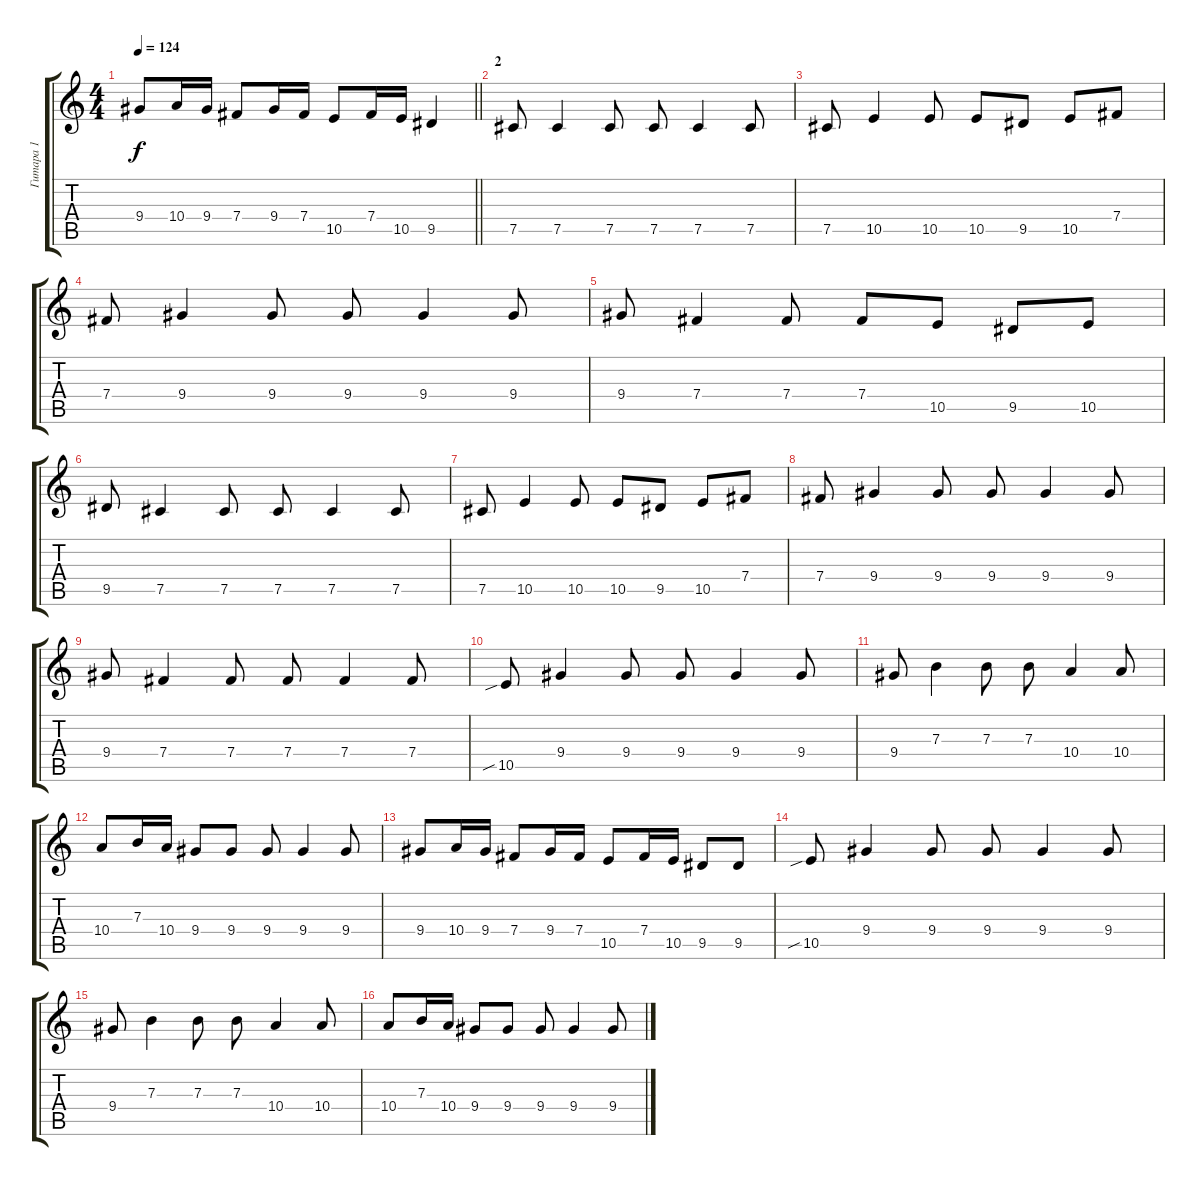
\track ("Гитара 1" "Гитара 1") {instrument overdrivenguitar}
\staff {score tabs}
\tuning (Db4 Ab3 E3 B2 Gb2 Db2) {hide}
\ts (4 4)
\tempo 124
\clef g2
\barLineRight lightlight
\ks c
9.4.8{dy f} 10.4.16 9.4.16 7.4.8 9.4.16 7.4.16 10.5.8 7.4.16 10.5.16 9.5.4 |
\section ("" "2")
7.5.8 7.5.4 7.5.8 7.5.8 7.5.4 7.5.8 |
7.5.8 10.5.4 10.5.8 10.5.8 9.5.8 10.5.8 7.4.8 |
7.4.8 9.4.4 9.4.8 9.4.8 9.4.4 9.4.8 |
9.4.8 7.4.4 7.4.8 7.4.8 10.5.8 9.5.8 10.5.8 |
9.5.8 7.5.4 7.5.8 7.5.8 7.5.4 7.5.8 |
7.5.8 10.5.4 10.5.8 10.5.8 9.5.8 10.5.8 7.4.8 |
7.4.8 9.4.4 9.4.8 9.4.8 9.4.4 9.4.8 |
9.4.8 7.4.4 7.4.8 7.4.8 7.4.4 7.4.8 |
10.5{sib}.8 9.4.4 9.4.8 9.4.8 9.4.4 9.4.8 |
9.4.8 7.3.4 7.3.8 7.3.8 10.4.4 10.4.8 |
10.4.8 7.3.16 10.4.16 9.4.8 9.4.8 9.4.8 9.4.4 9.4.8 |
9.4.8 10.4.16 9.4.16 7.4.8 9.4.16 7.4.16 10.5.8 7.4.16 10.5.16 9.5.8 9.5.8 |
10.5{sib}.8 9.4.4 9.4.8 9.4.8 9.4.4 9.4.8 |
9.4.8 7.3.4 7.3.8 7.3.8 10.4.4 10.4.8 |
10.4.8 7.3.16 10.4.16 9.4.8 9.4.8 9.4.8 9.4.4 9.4.8
